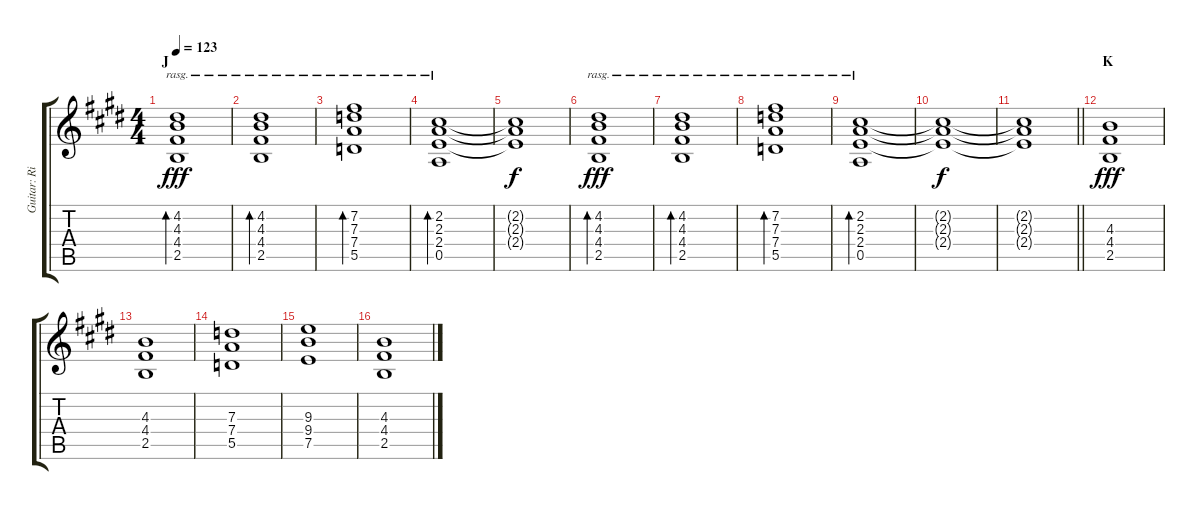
\track ("Guitar: Rik" "Guitar: Ri") {instrument acousticguitarsteel}
\staff {score tabs}
\tuning (E4 B3 G3 D3 A2 E2) {hide}
\ts (4 4)
\section ("" "J")
\tempo 123
\clef g2
\ks e
(4.2 4.3 4.4 2.5).1{bd 480 rasg ii dy fff} |
(4.2 4.3 4.4 2.5).1{bd 480 rasg ii} |
(7.2 7.3 7.4 5.5).1{bd 480 rasg ii} |
(2.2 2.3 2.4 0.5).1{bd 480 rasg ii} |
(2.2{t} 2.3{t} 2.4{t}).1{dy f} |
(4.2 4.3 4.4 2.5).1{bd 480 rasg ii dy fff} |
(4.2 4.3 4.4 2.5).1{bd 480 rasg ii} |
(7.2 7.3 7.4 5.5).1{bd 480 rasg ii} |
(2.2 2.3 2.4 0.5).1{bd 480 rasg ii} |
(2.2{t} 2.3{t} 2.4{t}).1{dy f} |
\barLineRight lightlight
(2.2{t} 2.3{t} 2.4{t}).1 |
\section ("" "K")
(4.3 4.4 2.5).1{dy fff} |
(4.3 4.4 2.5).1 |
(7.3 7.4 5.5).1 |
(9.3 9.4 7.5).1 |
(4.3 4.4 2.5).1
